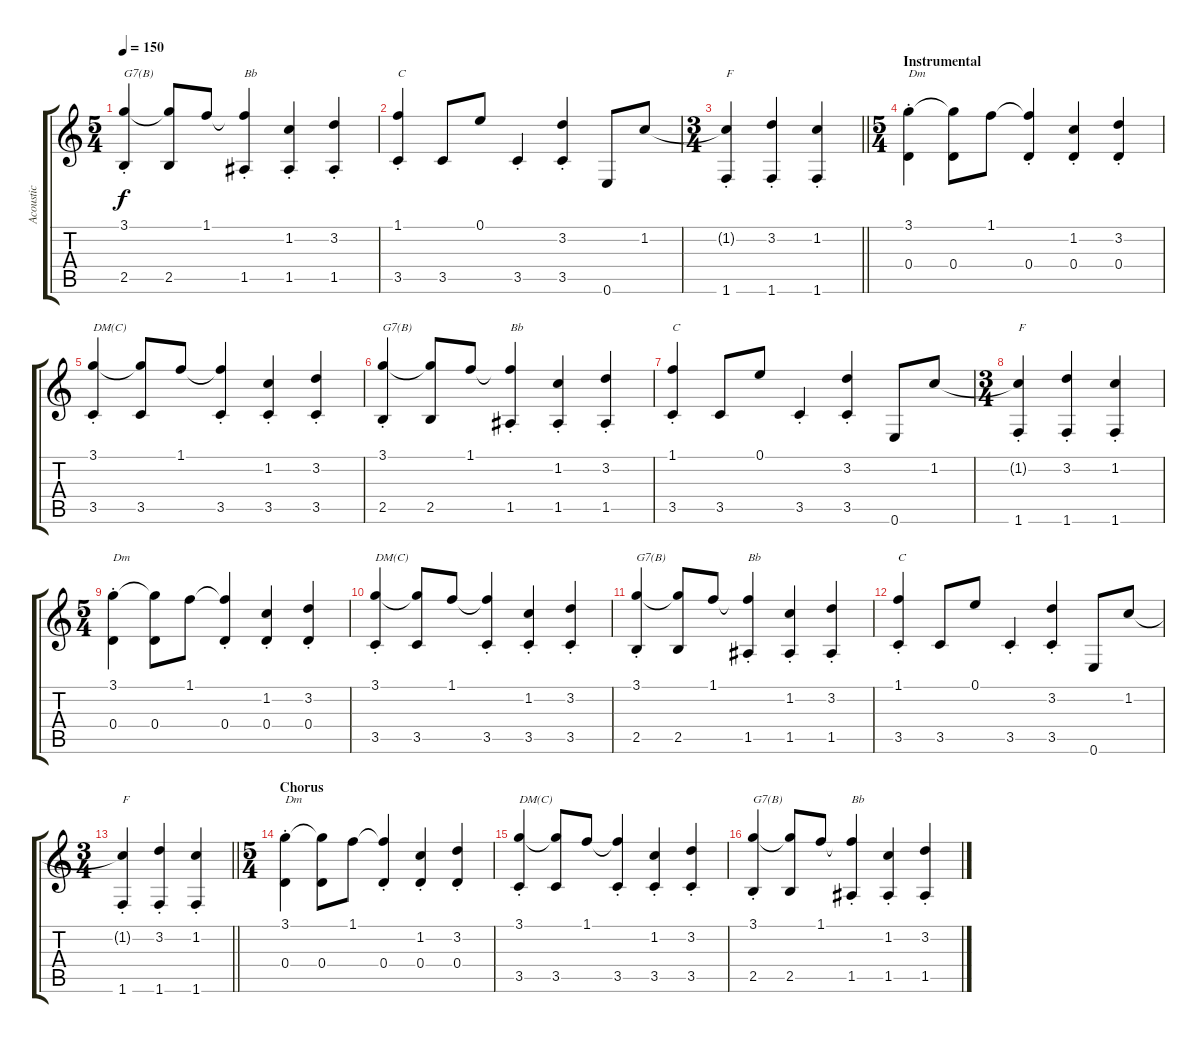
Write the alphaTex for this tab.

\track ("Acoustic" "Acoustic") {instrument acousticguitarsteel}
\staff {score tabs}
\tuning (E4 B3 G3 D3 A2 E2) {hide}
\ts (5 4)
\tempo 150
\clef g2
\ks c
(3.1 2.5{st}).4{txt "G7(B)" dy f} (3.1{t} 2.5).8 1.1.8 (1.1{t} 1.5{st}).4{txt "Bb"} (1.2 1.5{st}).4 (3.2 1.5{st}).4 |
(1.1 3.5{st}).4{txt "C"} 3.5.8 0.1.8 3.5{st}.4 (3.2 3.5{st}).4 0.6.8 1.2.8 |
\ts (3 4)
\barLineRight lightlight
(1.2{t} 1.6{st}).4{txt "F"} (3.2 1.6{st}).4 (1.2 1.6{st}).4 |
\ts (5 4)
\section ("" "Instrumental")
(3.1 0.4{st}).4{txt "Dm"} (3.1{t} 0.4).8 1.1.8 (1.1{t} 0.4{st}).4 (1.2 0.4{st}).4 (3.2 0.4{st}).4 |
(3.1 3.5{st}).4{txt "DM(C)"} (3.1{t} 3.5).8 1.1.8 (1.1{t} 3.5{st}).4 (1.2 3.5{st}).4 (3.2 3.5{st}).4 |
(3.1 2.5{st}).4{txt "G7(B)"} (3.1{t} 2.5).8 1.1.8 (1.1{t} 1.5{st}).4{txt "Bb"} (1.2 1.5{st}).4 (3.2 1.5{st}).4 |
(1.1 3.5{st}).4{txt "C"} 3.5.8 0.1.8 3.5{st}.4 (3.2 3.5{st}).4 0.6.8 1.2.8 |
\ts (3 4)
(1.2{t} 1.6{st}).4{txt "F"} (3.2 1.6{st}).4 (1.2 1.6{st}).4 |
\ts (5 4)
(3.1 0.4{st}).4{txt "Dm"} (3.1{t} 0.4).8 1.1.8 (1.1{t} 0.4{st}).4 (1.2 0.4{st}).4 (3.2 0.4{st}).4 |
(3.1 3.5{st}).4{txt "DM(C)"} (3.1{t} 3.5).8 1.1.8 (1.1{t} 3.5{st}).4 (1.2 3.5{st}).4 (3.2 3.5{st}).4 |
(3.1 2.5{st}).4{txt "G7(B)"} (3.1{t} 2.5).8 1.1.8 (1.1{t} 1.5{st}).4{txt "Bb"} (1.2 1.5{st}).4 (3.2 1.5{st}).4 |
(1.1 3.5{st}).4{txt "C"} 3.5.8 0.1.8 3.5{st}.4 (3.2 3.5{st}).4 0.6.8 1.2.8 |
\ts (3 4)
\barLineRight lightlight
(1.2{t} 1.6{st}).4{txt "F"} (3.2 1.6{st}).4 (1.2 1.6{st}).4 |
\ts (5 4)
\section ("" "Chorus")
(3.1 0.4{st}).4{txt "Dm"} (3.1{t} 0.4).8 1.1.8 (1.1{t} 0.4{st}).4 (1.2 0.4{st}).4 (3.2 0.4{st}).4 |
(3.1 3.5{st}).4{txt "DM(C)"} (3.1{t} 3.5).8 1.1.8 (1.1{t} 3.5{st}).4 (1.2 3.5{st}).4 (3.2 3.5{st}).4 |
(3.1 2.5{st}).4{txt "G7(B)"} (3.1{t} 2.5).8 1.1.8 (1.1{t} 1.5{st}).4{txt "Bb"} (1.2 1.5{st}).4 (3.2 1.5{st}).4
